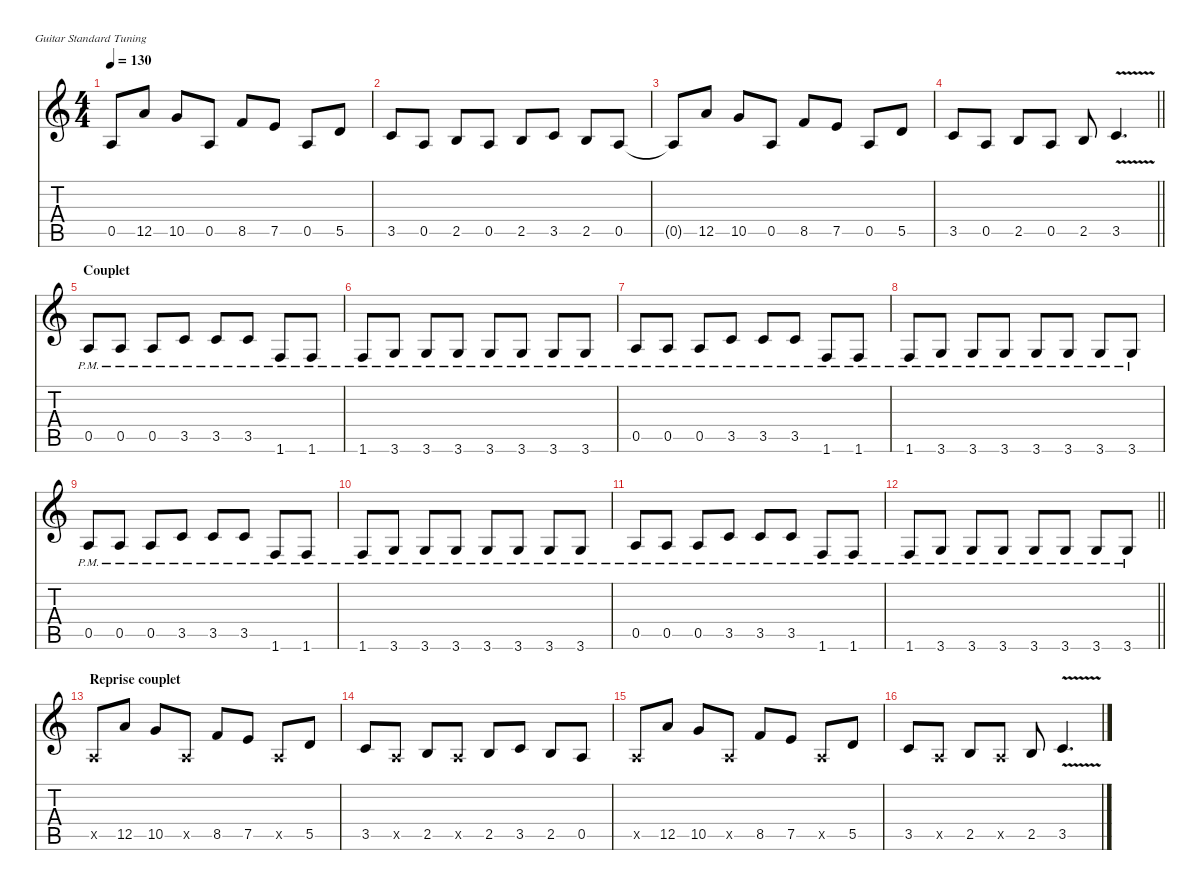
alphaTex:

\defaultSystemsLayout 4
\hideDynamics
\bracketExtendMode nobrackets
\track ("Sylvain" " ") {instrument distortionguitar}
\staff {score tabs}
\tuning (E4 B3 G3 D3 A2 E2)
\ts (4 4)
\tempo 130
\clef g2
\ks c
0.5.8{dy f beam Up} 12.5.8{beam Up} 10.5.8{beam Up} 0.5.8{beam Up} 8.5.8{beam Up} 7.5.8{beam Up} 0.5.8{beam Up} 5.5.8{beam Up} |
3.5.8{beam Up} 0.5.8{beam Up} 2.5.8{beam Up} 0.5.8{beam Up} 2.5.8{beam Up} 3.5.8{beam Up} 2.5.8{beam Up} 0.5.8{beam Up} |
0.5{t}.8{beam Up} 12.5.8{beam Up} 10.5.8{beam Up} 0.5.8{beam Up} 8.5.8{beam Up} 7.5.8{beam Up} 0.5.8{beam Up} 5.5.8{beam Up} |
\barLineRight lightlight
3.5.8{beam Up} 0.5.8{beam Up} 2.5.8{beam Up} 0.5.8{beam Up} 2.5.8{beam Up} 3.5{v}.4{d beam Up} |
\section ("" "Couplet")
0.5{pm}.8{dy mf beam Up} 0.5{pm}.8{beam Up} 0.5{pm}.8{beam Up} 3.5{pm}.8{beam Up} 3.5{pm}.8{beam Up} 3.5{pm}.8{beam Up} 1.6{pm}.8{beam Up} 1.6{pm}.8{beam Up} |
1.6{pm}.8{beam Up} 3.6{pm}.8{beam Up} 3.6{pm}.8{beam Up} 3.6{pm}.8{beam Up} 3.6{pm}.8{beam Up} 3.6{pm}.8{beam Up} 3.6{pm}.8{beam Up} 3.6{pm}.8{beam Up} |
0.5{pm}.8{beam Up} 0.5{pm}.8{beam Up} 0.5{pm}.8{beam Up} 3.5{pm}.8{beam Up} 3.5{pm}.8{beam Up} 3.5{pm}.8{beam Up} 1.6{pm}.8{beam Up} 1.6{pm}.8{beam Up} |
1.6{pm}.8{beam Up} 3.6{pm}.8{beam Up} 3.6{pm}.8{beam Up} 3.6{pm}.8{beam Up} 3.6{pm}.8{beam Up} 3.6{pm}.8{beam Up} 3.6{pm}.8{beam Up} 3.6{pm}.8{beam Up} |
0.5{pm}.8{beam Up} 0.5{pm}.8{beam Up} 0.5{pm}.8{beam Up} 3.5{pm}.8{beam Up} 3.5{pm}.8{beam Up} 3.5{pm}.8{beam Up} 1.6{pm}.8{beam Up} 1.6{pm}.8{beam Up} |
1.6{pm}.8{beam Up} 3.6{pm}.8{beam Up} 3.6{pm}.8{beam Up} 3.6{pm}.8{beam Up} 3.6{pm}.8{beam Up} 3.6{pm}.8{beam Up} 3.6{pm}.8{beam Up} 3.6{pm}.8{beam Up} |
0.5{pm}.8{beam Up} 0.5{pm}.8{beam Up} 0.5{pm}.8{beam Up} 3.5{pm}.8{beam Up} 3.5{pm}.8{beam Up} 3.5{pm}.8{beam Up} 1.6{pm}.8{beam Up} 1.6{pm}.8{beam Up} |
\barLineRight lightlight
1.6{pm}.8{beam Up} 3.6{pm}.8{beam Up} 3.6{pm}.8{beam Up} 3.6{pm}.8{beam Up} 3.6{pm}.8{beam Up} 3.6{pm}.8{beam Up} 3.6{pm}.8{beam Up} 3.6{pm}.8{beam Up} |
\section ("" "Reprise couplet")
0.5{x}.8{beam Up} 12.5.8{beam Up} 10.5.8{beam Up} 0.5{x}.8{beam Up} 8.5.8{beam Up} 7.5.8{beam Up} 0.5{x}.8{beam Up} 5.5.8{beam Up} |
3.5.8{beam Up} 0.5{x}.8{beam Up} 2.5.8{beam Up} 0.5{x}.8{beam Up} 2.5.8{beam Up} 3.5.8{beam Up} 2.5.8{beam Up} 0.5.8{beam Up} |
0.5{x}.8{beam Up} 12.5.8{beam Up} 10.5.8{beam Up} 0.5{x}.8{beam Up} 8.5.8{beam Up} 7.5.8{beam Up} 0.5{x}.8{beam Up} 5.5.8{beam Up} |
3.5.8{beam Up} 0.5{x}.8{beam Up} 2.5.8{beam Up} 0.5{x}.8{beam Up} 2.5.8{beam Up} 3.5{v}.4{d beam Up}
